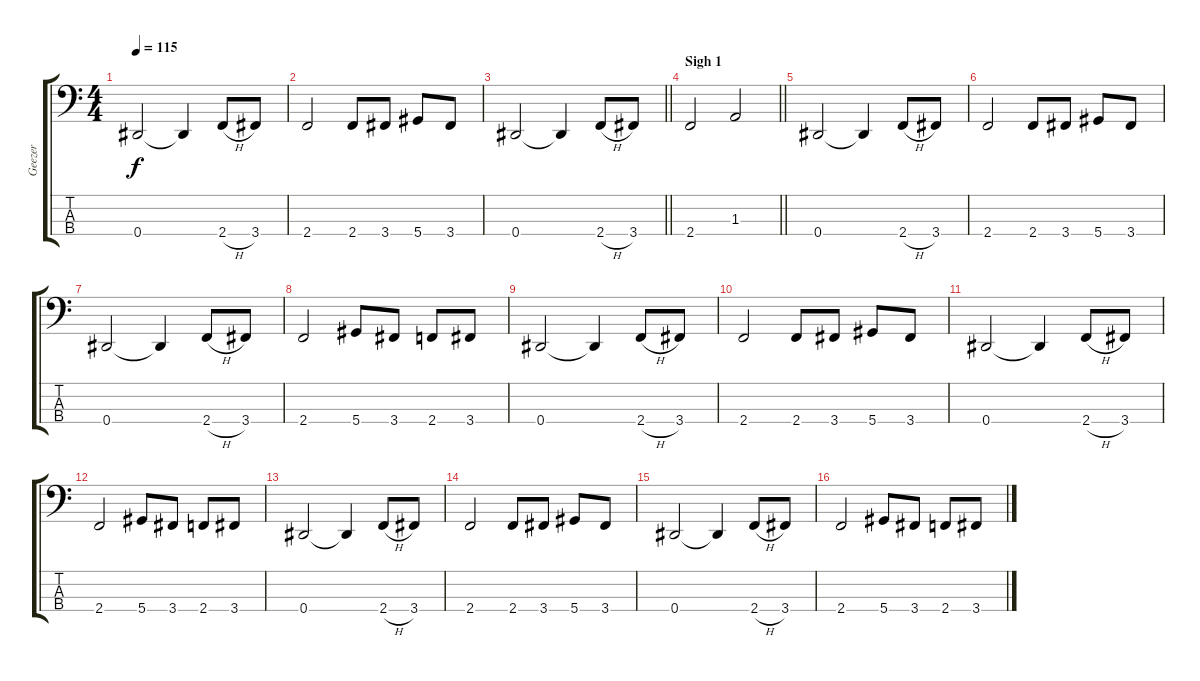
\track ("Geezer" "Geezer") {instrument electricbassfinger}
\staff {score tabs}
\tuning (Gb2 Db2 Ab1 Eb1) {hide}
\ts (4 4)
\tempo 115
\clef f4
\ks c
0.4.2{dy f} 0.4{t}.4 2.4{h}.8 3.4.8 |
2.4.2 2.4.8 3.4.8 5.4.8 3.4.8 |
\barLineRight lightlight
0.4.2 0.4{t}.4 2.4{h}.8 3.4.8 |
\section ("" "Sigh 1")
\barLineRight lightlight
2.4.2 1.3.2 |
0.4.2 0.4{t}.4 2.4{h}.8 3.4.8 |
2.4.2 2.4.8 3.4.8 5.4.8 3.4.8 |
0.4.2 0.4{t}.4 2.4{h}.8 3.4.8 |
2.4.2 5.4.8 3.4.8 2.4.8 3.4.8 |
0.4.2 0.4{t}.4 2.4{h}.8 3.4.8 |
2.4.2 2.4.8 3.4.8 5.4.8 3.4.8 |
0.4.2 0.4{t}.4 2.4{h}.8 3.4.8 |
2.4.2 5.4.8 3.4.8 2.4.8 3.4.8 |
0.4.2 0.4{t}.4 2.4{h}.8 3.4.8 |
2.4.2 2.4.8 3.4.8 5.4.8 3.4.8 |
0.4.2 0.4{t}.4 2.4{h}.8 3.4.8 |
2.4.2 5.4.8 3.4.8 2.4.8 3.4.8
